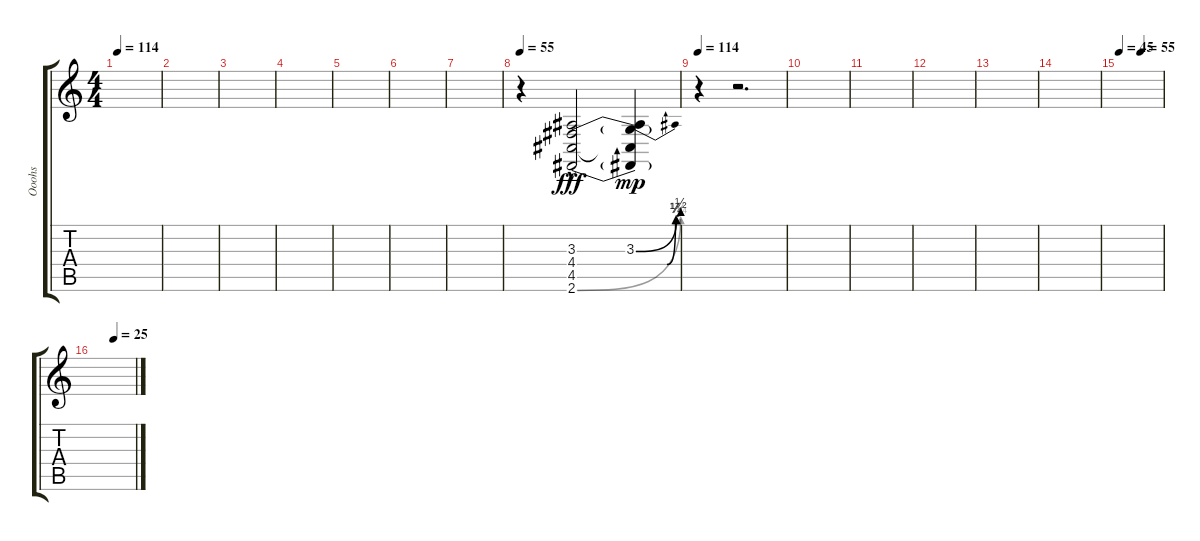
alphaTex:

\track ("Ooohs" "Ooohs") {instrument voiceoohs}
\staff {score tabs}
\tuning (E4 B3 G3 D3 A2 E2) {hide}
\ts (4 4)
\tempo 114
\clef g2
\ks c
|
|
|
|
|
|
|
\tempo 55
r.4 (3.3 4.4{be (custom 0 0 45 0 52 0 57 1 60 2)} 4.5 2.6{be (bend 0 0 60 1) hac}).2{dy fff} (3.3{be (bend 0 0 60 1)} 4.4{t} 4.5{t} 2.6{t}).4{dy mp} |
\tempo 114
r.4 r.2{d} |
|
|
|
|
|
\tempo 45
\tempo (55 0.5)
|
\tempo (25 0.5)
